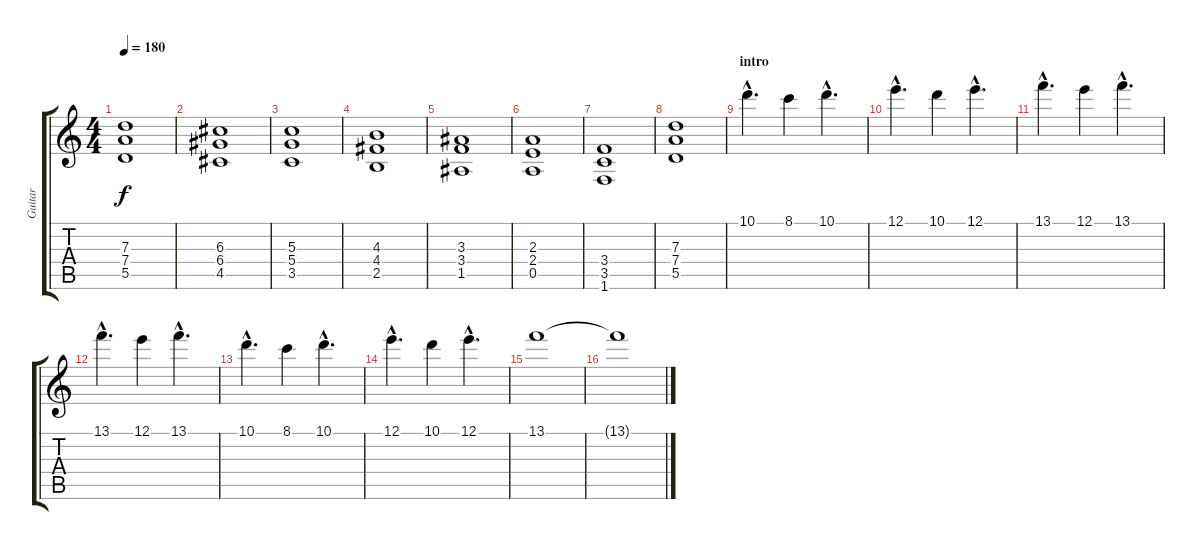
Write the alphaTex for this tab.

\track ("Guitar" "Guitar") {instrument overdrivenguitar}
\staff {score tabs}
\tuning (E4 B3 G3 D3 A2 E2) {hide}
\ts (4 4)
\tempo 180
\clef g2
\ks c
(7.3 7.4 5.5).1{dy f} |
(6.3 6.4 4.5).1 |
(5.3 5.4 3.5).1 |
(4.3 4.4 2.5).1 |
(3.3 3.4 1.5).1 |
(2.3 2.4 0.5).1 |
(3.4 3.5 1.6).1 |
(7.3 7.4 5.5).1 |
\section ("" "intro")
10.1{hac}.4{d} 8.1.4 10.1{hac}.4{d} |
12.1{hac}.4{d} 10.1.4 12.1{hac}.4{d} |
13.1{hac}.4{d} 12.1.4 13.1{hac}.4{d} |
13.1{hac}.4{d} 12.1.4 13.1{hac}.4{d} |
10.1{hac}.4{d} 8.1.4 10.1{hac}.4{d} |
12.1{hac}.4{d} 10.1.4 12.1{hac}.4{d} |
13.1.1 |
13.1{t}.1
